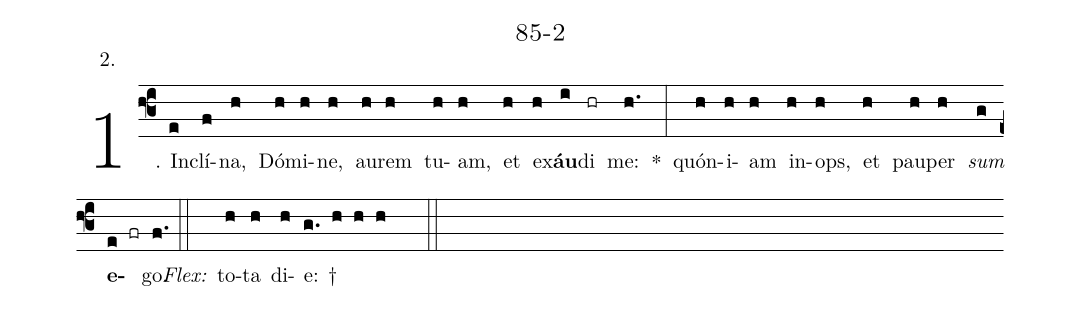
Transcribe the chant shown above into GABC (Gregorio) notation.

name: 85-2;
annotation: 2.;
%%
(f3)1. In(e)clí(f)na,(h) Dó(h)mi(h)ne,(h) au(h)rem(h) tu(h)am,(h) et(h) ex(h)<b>áu</b>(i)di(hr) me:(h.) *(:) quón(h)i(h)am(h) in(h)ops,(h) et(h) pau(h)per(h) <i>sum</i>(g) <b>e</b>(e fr)go.(f.) (::)
<i>Flex:</i>()  to(h)ta(h) di(h)e: †(g. h h h  ::)
